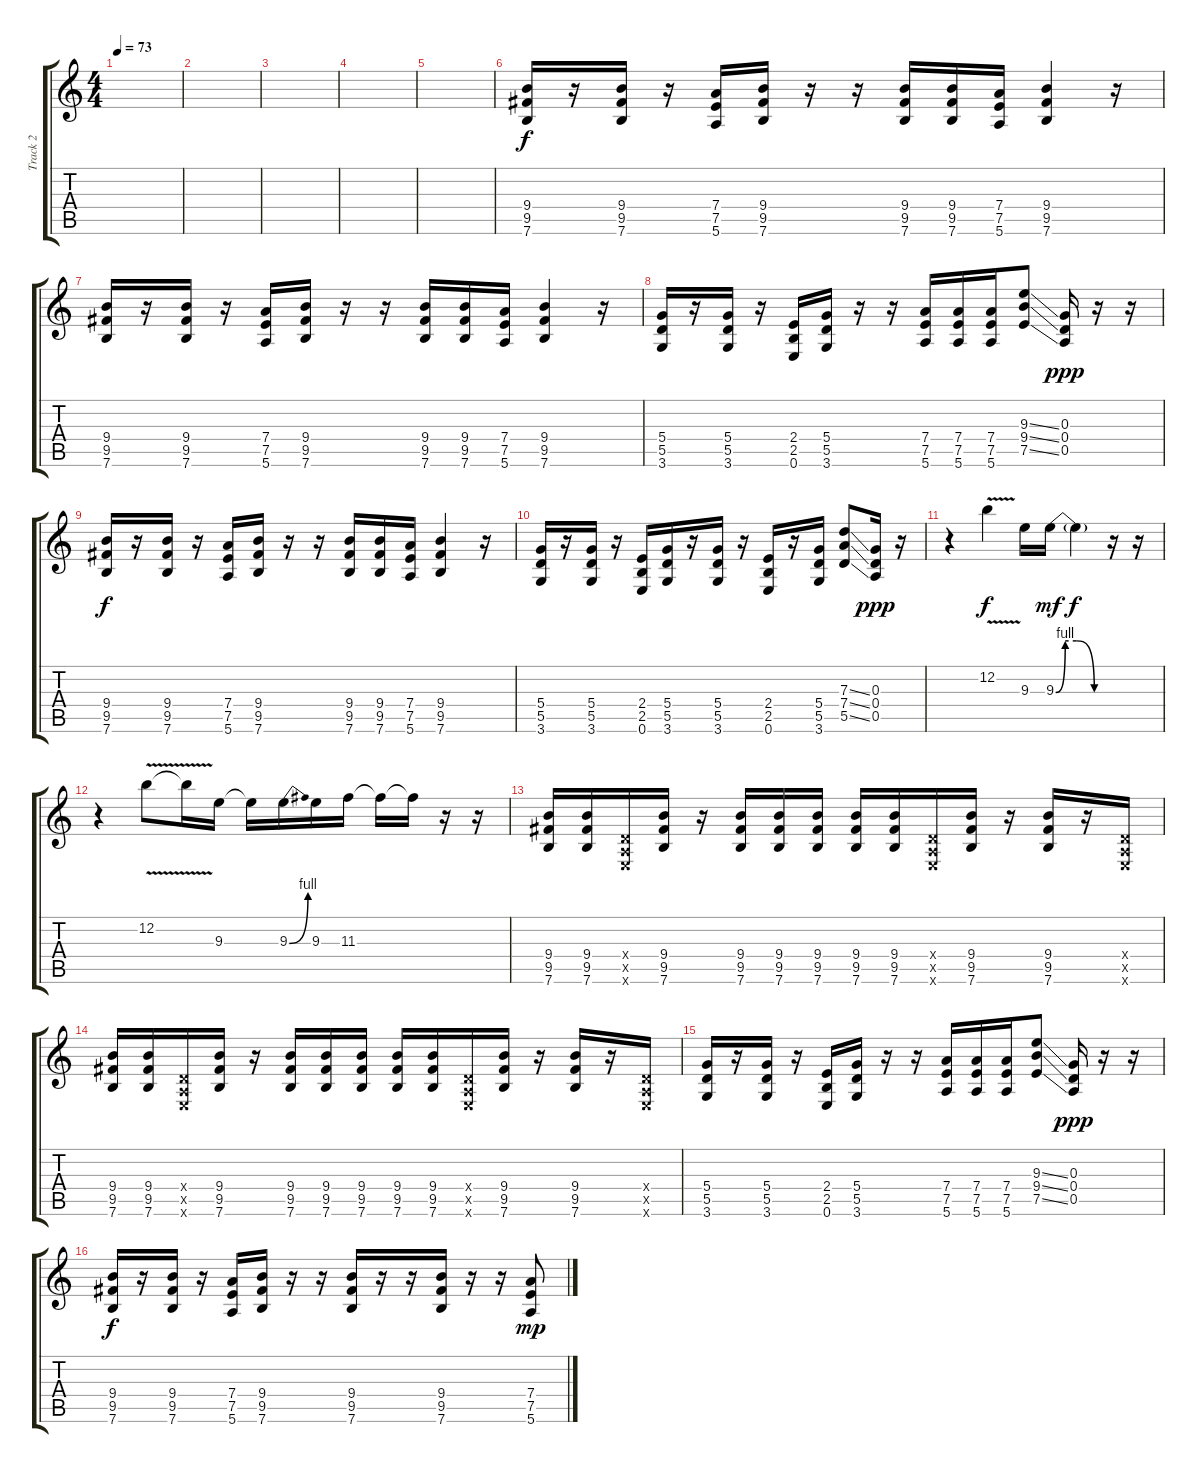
\track ("Track 2" "Track 2") {instrument overdrivenguitar}
\staff {score tabs}
\tuning (E4 B3 G3 D3 A2 E2) {hide}
\ts (4 4)
\tempo 73
\clef g2
\ks c
|
|
|
|
|
(9.4 9.5 7.6).16 r.16 (9.4 9.5 7.6).16 r.16 (7.4 7.5 5.6).16 (9.4 9.5 7.6).16 r.16 r.16 (9.4 9.5 7.6).16 (9.4 9.5 7.6).16 (7.4 7.5 5.6).16 (9.4 9.5 7.6).4 r.16 |
(9.4 9.5 7.6).16 r.16 (9.4 9.5 7.6).16 r.16 (7.4 7.5 5.6).16 (9.4 9.5 7.6).16 r.16 r.16 (9.4 9.5 7.6).16 (9.4 9.5 7.6).16 (7.4 7.5 5.6).16 (9.4 9.5 7.6).4 r.16 |
(5.4 5.5 3.6).16 r.16 (5.4 5.5 3.6).16 r.16 (2.4 2.5 0.6).16 (5.4 5.5 3.6).16 r.16 r.16 (7.4 7.5 5.6).16 (7.4 7.5 5.6).16 (7.4 7.5 5.6).16 (9.3{ss} 9.4{ss} 7.5{ss}).8 (0.3 0.4 0.5).16{dy ppp} r.16 r.16 |
(9.4 9.5 7.6).16{dy f} r.16 (9.4 9.5 7.6).16 r.16 (7.4 7.5 5.6).16 (9.4 9.5 7.6).16 r.16 r.16 (9.4 9.5 7.6).16 (9.4 9.5 7.6).16 (7.4 7.5 5.6).16 (9.4 9.5 7.6).4 r.16 |
(5.4 5.5 3.6).16 r.16 (5.4 5.5 3.6).16 r.16 (2.4 2.5 0.6).16 (5.4 5.5 3.6).16 r.16 (5.4 5.5 3.6).16 r.16 (2.4 2.5 0.6).16 r.16 (5.4 5.5 3.6).16 (7.3{ss} 7.4{ss} 5.5{ss}).8 (0.3 0.4 0.5).16{dy ppp} r.16 |
r.4{volume 11} 12.2{v}.4{dy f} 9.3.16 9.3{be (custom 0 0 11 4 15 4 24 4 45 0 60 0)}.16{dy mf} 9.3{t}.4{dy f} r.16 r.16 |
r.4 12.2{v}.8 12.2{t}.16 9.3.16 9.3{t}.16 9.3{be (bend 0 0 60 4)}.16 9.3.16 11.3.16 11.3{t}.16 11.3{t}.16 r.16 r.16{volume 14} |
(9.4 9.5 7.6).16 (9.4 9.5 7.6).16 (0.4{x} 0.5{x} 0.6{x}).16 (9.4 9.5 7.6).16 r.16 (9.4 9.5 7.6).16 (9.4 9.5 7.6).16 (9.4 9.5 7.6).16 (9.4 9.5 7.6).16 (9.4 9.5 7.6).16 (0.4{x} 0.5{x} 0.6{x}).16 (9.4 9.5 7.6).16 r.16 (9.4 9.5 7.6).16 r.16 (0.4{x} 0.5{x} 0.6{x}).16 |
(9.4 9.5 7.6).16 (9.4 9.5 7.6).16 (0.4{x} 0.5{x} 0.6{x}).16 (9.4 9.5 7.6).16 r.16 (9.4 9.5 7.6).16 (9.4 9.5 7.6).16 (9.4 9.5 7.6).16 (9.4 9.5 7.6).16 (9.4 9.5 7.6).16 (0.4{x} 0.5{x} 0.6{x}).16 (9.4 9.5 7.6).16 r.16 (9.4 9.5 7.6).16 r.16 (0.4{x} 0.5{x} 0.6{x}).16 |
(5.4 5.5 3.6).16 r.16 (5.4 5.5 3.6).16 r.16 (2.4 2.5 0.6).16 (5.4 5.5 3.6).16 r.16 r.16 (7.4 7.5 5.6).16 (7.4 7.5 5.6).16 (7.4 7.5 5.6).16 (9.3{ss} 9.4{ss} 7.5{ss}).8 (0.3 0.4 0.5).16{dy ppp} r.16 r.16 |
(9.4 9.5 7.6).16{dy f} r.16 (9.4 9.5 7.6).16 r.16 (7.4 7.5 5.6).16 (9.4 9.5 7.6).16 r.16 r.16 (9.4 9.5 7.6).16 r.16 r.16 (9.4 9.5 7.6).16 r.16 r.16 (7.4 7.5 5.6).8{dy mp volume 0}
